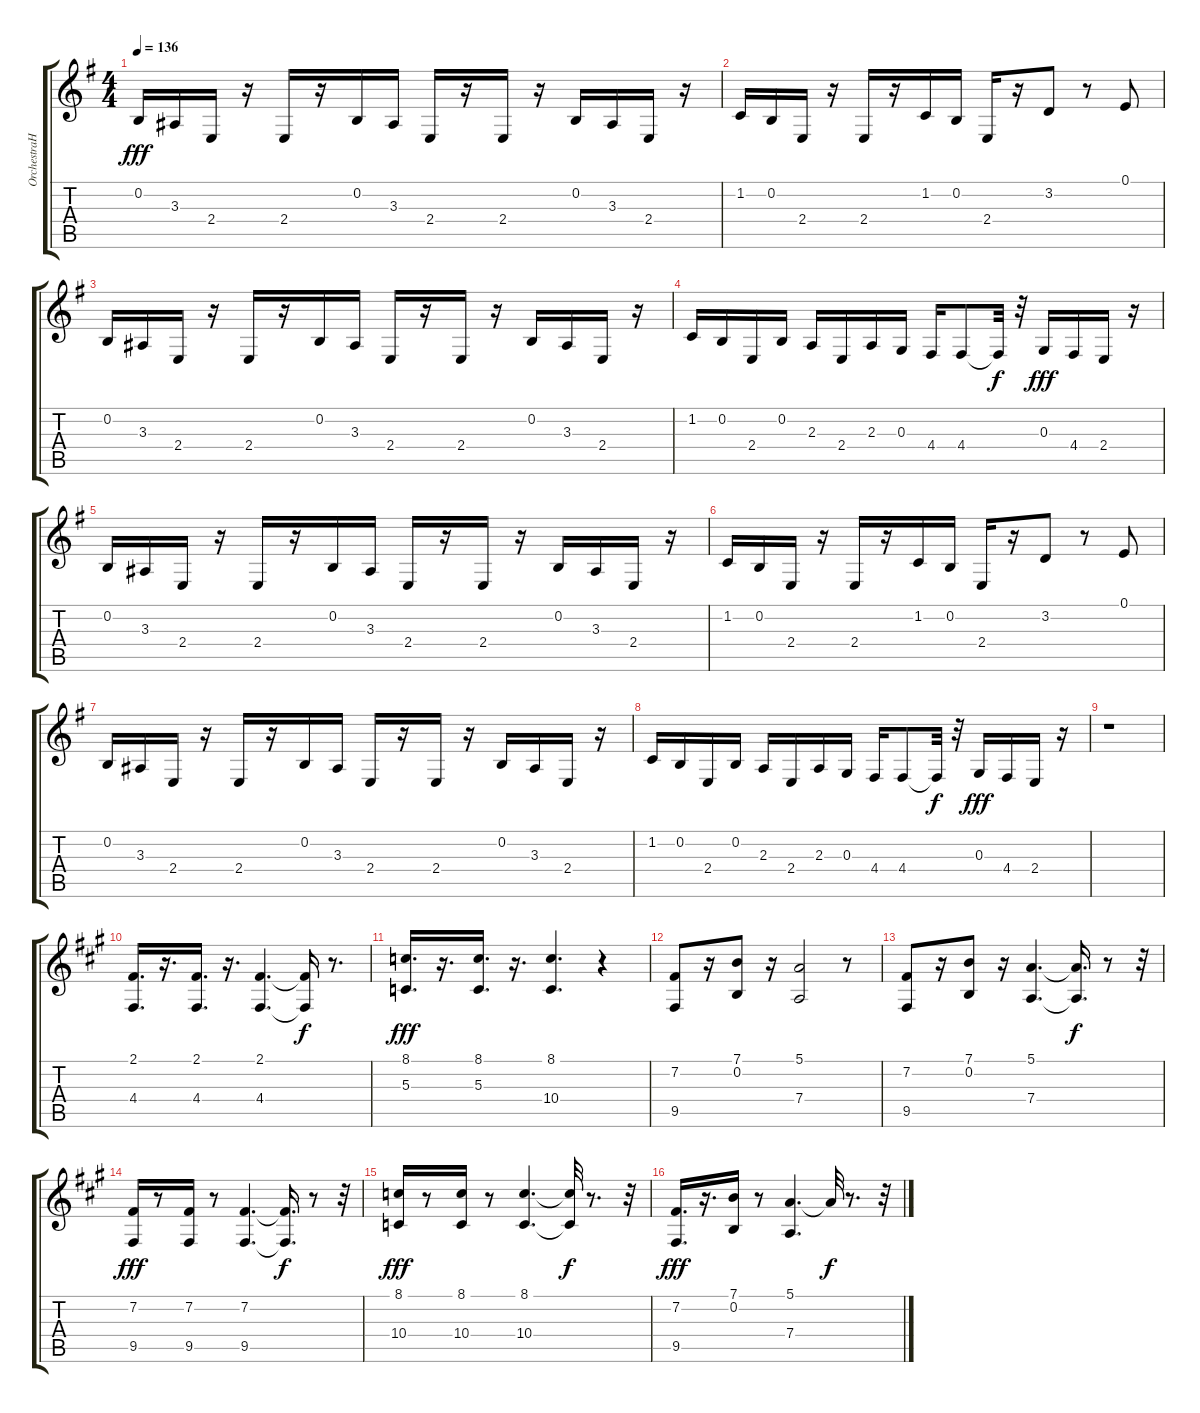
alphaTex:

\track ("OrchestraHit" "OrchestraH") {instrument orchestrahit}
\staff {score tabs}
\tuning (E4 B3 G3 D3 A2 E2) {hide}
\ts (4 4)
\tempo 136
\clef g2
\ks eminor
0.2.16{dy fff} 3.3.16 2.4.16 r.16 2.4.16 r.16 0.2.16 3.3.16 2.4.16 r.16 2.4.16 r.16 0.2.16 3.3.16 2.4.16 r.16 |
1.2.16 0.2.16 2.4.16 r.16 2.4.16 r.16 1.2.16 0.2.16 2.4.16 r.16 3.2.8 r.8 0.1.8 |
0.2.16 3.3.16 2.4.16 r.16 2.4.16 r.16 0.2.16 3.3.16 2.4.16 r.16 2.4.16 r.16 0.2.16 3.3.16 2.4.16 r.16 |
1.2.16 0.2.16 2.4.16 0.2.16 2.3.16 2.4.16 2.3.16 0.3.16 4.4.16 4.4.8 4.4{t}.32{dy f} r.32 0.3.16{dy fff} 4.4.16 2.4.16 r.16 |
0.2.16 3.3.16 2.4.16 r.16 2.4.16 r.16 0.2.16 3.3.16 2.4.16 r.16 2.4.16 r.16 0.2.16 3.3.16 2.4.16 r.16 |
1.2.16 0.2.16 2.4.16 r.16 2.4.16 r.16 1.2.16 0.2.16 2.4.16 r.16 3.2.8 r.8 0.1.8 |
0.2.16 3.3.16 2.4.16 r.16 2.4.16 r.16 0.2.16 3.3.16 2.4.16 r.16 2.4.16 r.16 0.2.16 3.3.16 2.4.16 r.16 |
1.2.16 0.2.16 2.4.16 0.2.16 2.3.16 2.4.16 2.3.16 0.3.16 4.4.16 4.4.8 4.4{t}.32{dy f} r.32 0.3.16{dy fff} 4.4.16 2.4.16 r.16 |
r.1 |
\ks f#minor
(2.1 4.4).16{d} r.16{d} (2.1 4.4).16{d} r.16{d} (2.1 4.4).4{d} (2.1{t} 4.4{t}).16{dy f} r.8{d} |
(8.1 5.3).16{d dy fff} r.16{d} (8.1 5.3).16{d} r.16{d} (8.1 10.4).4{d} r.4 |
(7.2 9.5).8 r.16 (7.1 0.2).8 r.16 (5.1 7.4).2 r.8 |
(7.2 9.5).8 r.16 (7.1 0.2).8 r.16 (5.1 7.4).4{d} (5.1{t} 7.4{t}).16{d dy f} r.8 r.32 |
(7.2 9.5).16{dy fff} r.8 (7.2 9.5).16 r.8 (7.2 9.5).4{d} (7.2{t} 9.5{t}).16{d dy f} r.8 r.32 |
(8.1 10.4).16{dy fff} r.8 (8.1 10.4).16 r.8 (8.1 10.4).4{d} (8.1{t} 10.4{t}).32{dy f} r.8{d} r.32 |
(7.2 9.5).16{d dy fff} r.16{d} (7.1 0.2).16 r.8 (5.1 7.4).4{d} 5.1{t}.32{dy f} r.8{d} r.32
